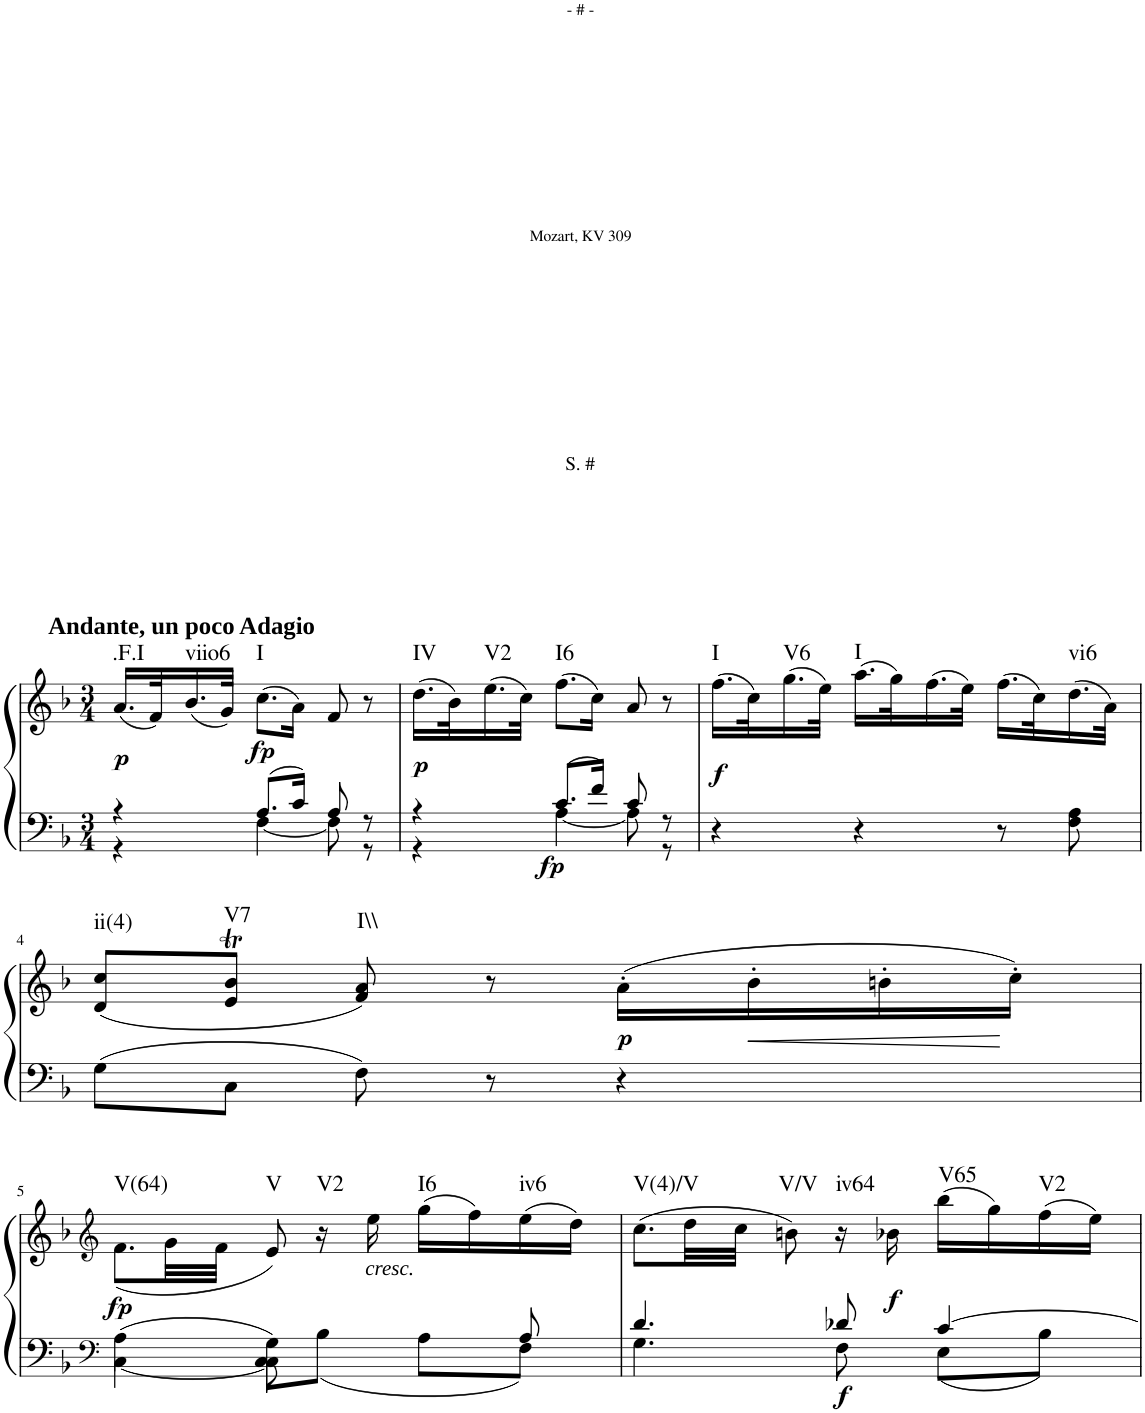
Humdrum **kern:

**kern	**kern	**dynam	**harte
*part1	*part1	*part1	*part1
*staff2	*staff1	*staff1/2	*
*I"Klavier linke Hand	*	*	*
*clefF4	*clefG2	*	*
*k[b-]	*k[b-]	*	*
*M3/4	*M3/4	*	*
=1	=1	=1	=1
*^	*	*	*
!	!	!LO:TX:a:B:t=Andante, un poco Adagio	!	!
!	!	!	!LO:DY:b	!LO:H:kt=.F.I
4r	4r	(16.a/LL	p	N
.	.	32f/K)	.	.
!	!	!	!	!LO:H:kt=viio6
.	.	(16.b-/	.	N
.	.	32g/JJk)	.	.
!	!	!	!LO:DY:b	!LO:H:kt=I
8.A/L	[4F\	(8.cc\L	fp	N
16c/Jk	.	16a\Jk)	.	.
8A/	8F\]	8f/	.	.
8r	8r	8r	.	.
=2	=2	=2	=2	=2
!	!	!	!LO:DY:b	!LO:H:kt=IV
4r	4r	(16.dd\LL	p	N
.	.	32b-\K)	.	.
!	!	!	!	!LO:H:kt=V2
.	.	(16.ee\	.	N
.	.	32cc\JJk)	.	.
!	!	!	!LO:DY:b=2	!LO:H:kt=I6
8.c/L	[4A\	(8.ff\L	fp	N
16f/Jk	.	16cc\Jk)	.	.
8c/	8A\]	8a/	.	.
8r	8r	8r	.	.
=3	=3	=3	=3	=3
!	!	!	!LO:DY:b	!LO:H:kt=I
*v	*v	*	*	*
4r	(16.ff\LL	f	N
.	32cc\K)	.	.
!	!	!	!LO:H:kt=V6
.	(16.gg\	.	N
.	32ee\JJk)	.	.
!	!	!	!LO:H:kt=I
4r	(16.aa\LL	.	N
.	32gg\K)	.	.
.	(16.ff\	.	.
.	32ee\JJk)	.	.
8r	(16.ff\LL	.	.
.	32cc\K)	.	.
!	!	!	!LO:H:kt=vi6
8F\ 8A\	(16.dd\	.	N
.	32a\JJk)	.	.
!!LO:LB:g=z
=4	=4	=4	=4
!	!	!	!LO:H:kt=ii(4)
8G\L	(8d/ 8cc/L	.	N
!	!	!	!LO:H:kt=V7
8C\J	8e/T 8b-/TJ	.	N
!	!	!	!LO:H:kt=I\\
8F\	8f/ 8a/)	.	N
8r	8r	.	.
!	!	!LO:DY:b	!
4r	(16a'\LL	p	.
!	!	!LO:HP:b	!
.	16b-'\	<	.
.	16bn'\	.	.
.	16cc'\JJ)	[	.
!!LO:LB:g=z
=5	=5	=5	=5
*clefF4	*clefG2	*	*
*^	*^	*	*
!	!	!	!	!LO:DY:b	!LO:H:kt=V(64)
4A\	[4C\	4ryy	(8.f\L	fp	N
.	.	.	32g\LL	.	.
.	.	.	32f\JJJ	.	.
!	!	!	!	!	!LO:H:kt=V
8C\ 8G\	8C\L]	8ryy	8e/)	.	N
!	!	!	!	!	!LO:H:kt=V2
8ryy	8B-\J	16r	4.ryy	.	N
!	!	!LO:TX:b:i:t=cresc.	!	!	!
.	.	16ee\	.	.	.
!	!	!	!	!	!LO:H:kt=I6
8ryy	8A\L	(16gg\LL	.	.	N
.	.	16ff\)	.	.	.
!	!	!	!	!	!LO:H:kt=iv6
8A/	8F\J	(16ee\	.	.	N
.	.	16dd\JJ)	.	.	.
*	*	*v	*v	*	*
=6	=6	=6	=6	=6
!	!	!	!	!LO:H:kt=V(4)/V
4.d/	4.G\	(8.cc\L	.	N
.	.	32dd\LL	.	.
.	.	32cc\JJJ	.	.
!	!	!	!	!LO:H:kt=V/V
.	.	8bn\)	.	N
!	!	!	!LO:DY:b=2	!LO:H:kt=iv64
8d-X/	8F\	16r	f	N
!	!	!	!LO:DY:b	!
.	.	16b-X\	f	.
!	!	!	!	!LO:H:kt=V65
[4c/	8E\L	(16bb-\LL	.	N
.	.	16gg\)	.	.
!	!	!	!	!LO:H:kt=V2
.	8B-\J	(16ff\	.	N
.	.	16ee\JJ)	.	.
*v	*v	*	*	*
=	=	=	=
*-	*-	*-	*-
